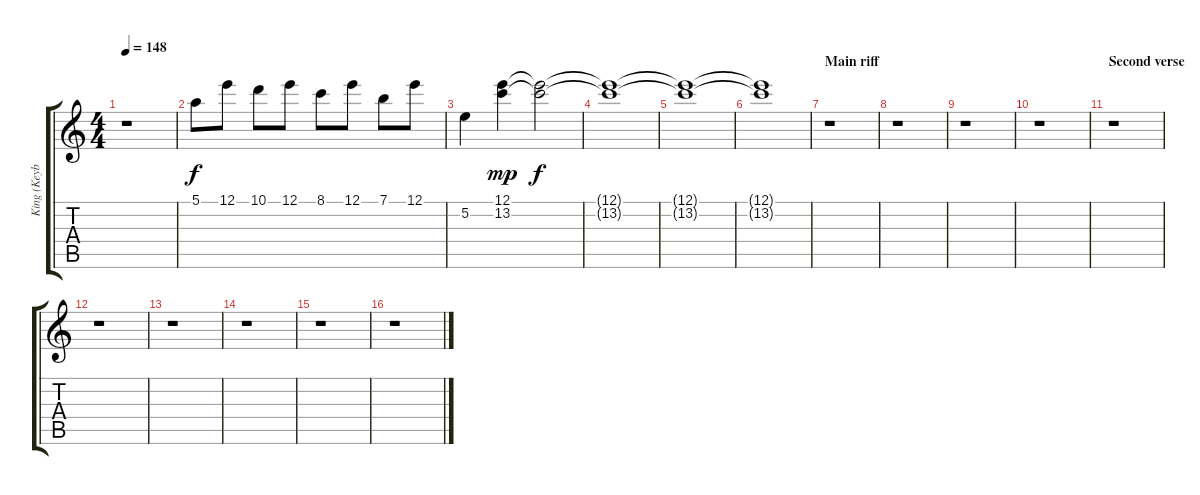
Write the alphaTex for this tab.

\track ("King (KeybHigh)" "King (Keyb") {instrument churchorgan}
\staff {score tabs}
\tuning (E5 B4 G4 D4 A3 E3) {hide}
\ts (4 4)
\tempo 148
\clef g2
\ks c
r.1{dy f} |
5.1.8 12.1.8 10.1.8 12.1.8 8.1.8 12.1.8 7.1.8 12.1.8 |
5.2.4 (12.1 13.2).4{dy mp} (12.1{t} 13.2{t}).2{dy f} |
(12.1{t} 13.2{t}).1 |
(12.1{t} 13.2{t}).1 |
(12.1{t} 13.2{t}).1 |
\section ("" "Main riff")
r.1 |
r.1 |
r.1 |
r.1 |
\section ("" "Second verse")
r.1 |
r.1 |
r.1 |
r.1 |
r.1 |
r.1
